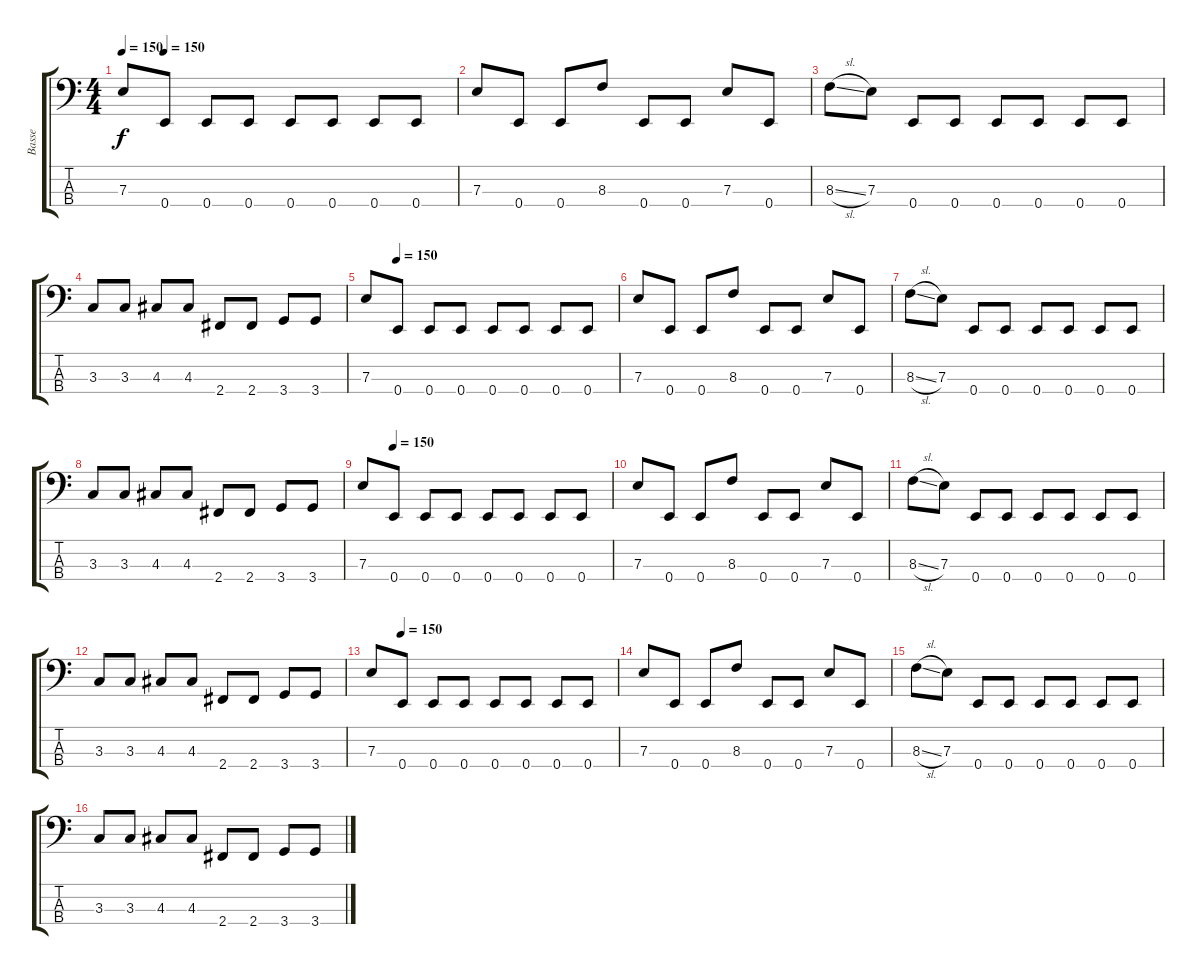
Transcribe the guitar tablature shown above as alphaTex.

\track ("Basse" "Basse") {instrument electricbasspick}
\staff {score tabs}
\tuning (G2 D2 A1 E1) {hide}
\ts (4 4)
\tempo 150
\tempo (150 0.125)
\clef f4
\ks c
7.3.8{dy f} 0.4.8 0.4.8 0.4.8 0.4.8 0.4.8 0.4.8 0.4.8 |
7.3.8 0.4.8 0.4.8 8.3.8 0.4.8 0.4.8 7.3.8 0.4.8 |
8.3{sl}.8 7.3.8 0.4.8 0.4.8 0.4.8 0.4.8 0.4.8 0.4.8 |
3.3.8 3.3.8 4.3.8 4.3.8 2.4.8 2.4.8 3.4.8 3.4.8 |
\tempo (150 0.125)
7.3.8 0.4.8 0.4.8 0.4.8 0.4.8 0.4.8 0.4.8 0.4.8 |
7.3.8 0.4.8 0.4.8 8.3.8 0.4.8 0.4.8 7.3.8 0.4.8 |
8.3{sl}.8 7.3.8 0.4.8 0.4.8 0.4.8 0.4.8 0.4.8 0.4.8 |
3.3.8 3.3.8 4.3.8 4.3.8 2.4.8 2.4.8 3.4.8 3.4.8 |
\tempo (150 0.125)
7.3.8 0.4.8 0.4.8 0.4.8 0.4.8 0.4.8 0.4.8 0.4.8 |
7.3.8 0.4.8 0.4.8 8.3.8 0.4.8 0.4.8 7.3.8 0.4.8 |
8.3{sl}.8 7.3.8 0.4.8 0.4.8 0.4.8 0.4.8 0.4.8 0.4.8 |
3.3.8 3.3.8 4.3.8 4.3.8 2.4.8 2.4.8 3.4.8 3.4.8 |
\tempo (150 0.125)
7.3.8 0.4.8 0.4.8 0.4.8 0.4.8 0.4.8 0.4.8 0.4.8 |
7.3.8 0.4.8 0.4.8 8.3.8 0.4.8 0.4.8 7.3.8 0.4.8 |
8.3{sl}.8 7.3.8 0.4.8 0.4.8 0.4.8 0.4.8 0.4.8 0.4.8 |
3.3.8 3.3.8 4.3.8 4.3.8 2.4.8 2.4.8 3.4.8 3.4.8
